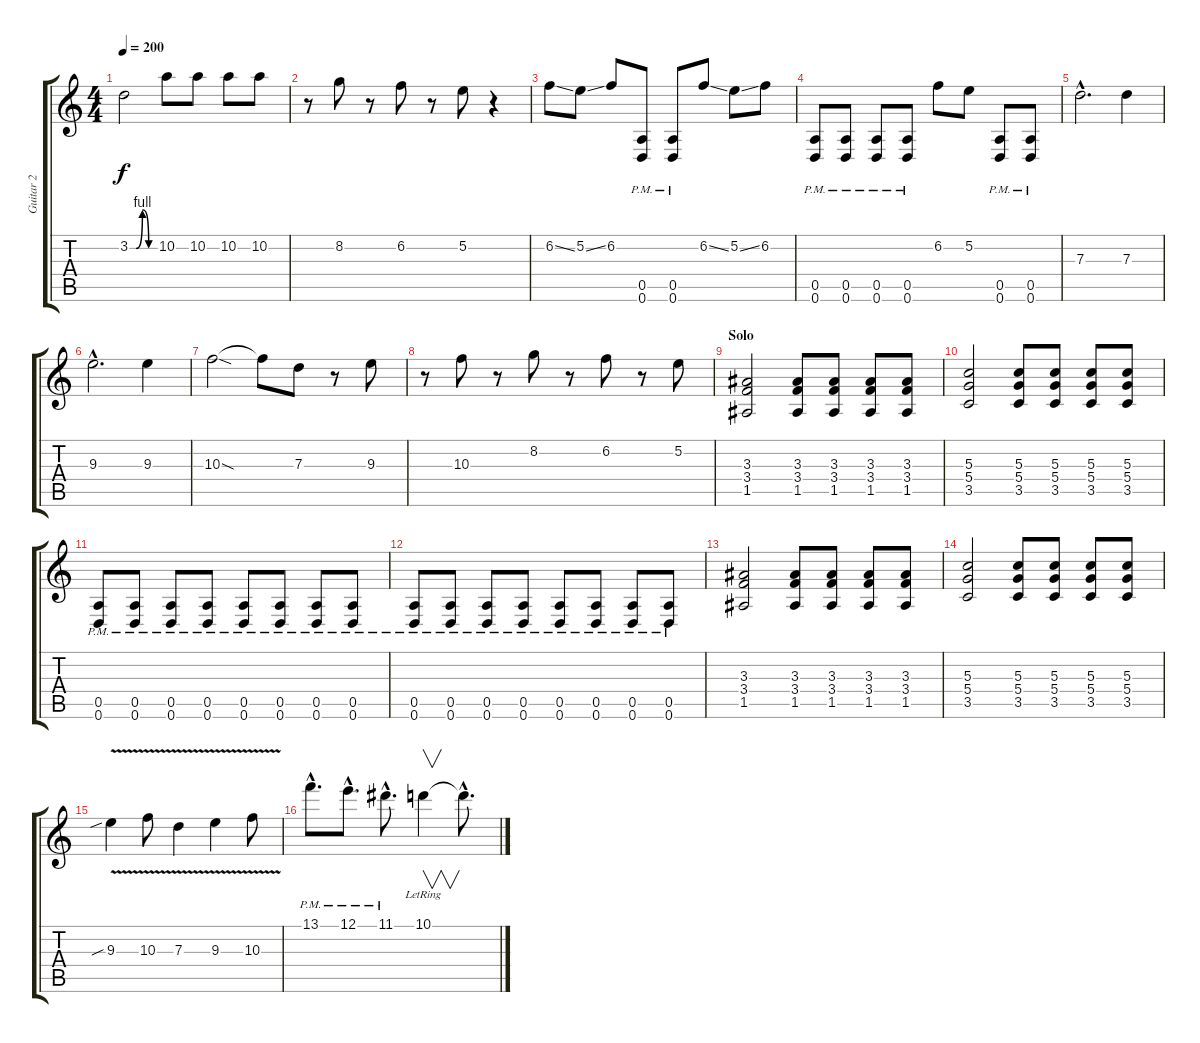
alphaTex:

\track ("Guitar 2" "Guitar 2") {instrument distortionguitar}
\staff {score tabs}
\tuning (E4 B3 G3 D3 A2 D2) {hide}
\ts (4 4)
\tempo 200
\clef g2
\ks c
3.2{be (custom 0 0 15 0 30 4 45 0 60 0)}.2{dy f} 10.2.8 10.2.8 10.2.8 10.2.8 |
r.8 8.2.8 r.8 6.2.8 r.8 5.2.8 r.4 |
6.2{ss}.8 5.2{ss}.8 6.2.8 (0.5{pm} 0.6{pm}).8 (0.5{pm} 0.6{pm}).8 6.2{ss}.8 5.2{ss}.8 6.2.8 |
(0.5{pm} 0.6{pm}).8 (0.5{pm} 0.6{pm}).8 (0.5{pm} 0.6{pm}).8 (0.5{pm} 0.6{pm}).8 6.2.8 5.2.8 (0.5{pm} 0.6{pm}).8 (0.5{pm} 0.6{pm}).8 |
7.3{hac}.2{d} 7.3.4 |
9.3{hac}.2{d} 9.3.4 |
10.3{sod}.2 10.3{t}.8 7.3.8 r.8 9.3.8 |
r.8 10.3.8 r.8 8.2.8 r.8 6.2.8 r.8 5.2.8 |
\section ("" "Solo")
(3.3 3.4 1.5).2 (3.3 3.4 1.5).8 (3.3 3.4 1.5).8 (3.3 3.4 1.5).8 (3.3 3.4 1.5).8 |
(5.3 5.4 3.5).2 (5.3 5.4 3.5).8 (5.3 5.4 3.5).8 (5.3 5.4 3.5).8 (5.3 5.4 3.5).8 |
(0.5{pm} 0.6{pm}).8 (0.5{pm} 0.6{pm}).8 (0.5{pm} 0.6{pm}).8 (0.5{pm} 0.6{pm}).8 (0.5{pm} 0.6{pm}).8 (0.5{pm} 0.6{pm}).8 (0.5{pm} 0.6{pm}).8 (0.5{pm} 0.6{pm}).8 |
(0.5{pm} 0.6{pm}).8 (0.5{pm} 0.6{pm}).8 (0.5{pm} 0.6{pm}).8 (0.5{pm} 0.6{pm}).8 (0.5{pm} 0.6{pm}).8 (0.5{pm} 0.6{pm}).8 (0.5{pm} 0.6{pm}).8 (0.5{pm} 0.6{pm}).8 |
(3.3 3.4 1.5).2 (3.3 3.4 1.5).8 (3.3 3.4 1.5).8 (3.3 3.4 1.5).8 (3.3 3.4 1.5).8 |
(5.3 5.4 3.5).2 (5.3 5.4 3.5).8 (5.3 5.4 3.5).8 (5.3 5.4 3.5).8 (5.3 5.4 3.5).8 |
9.3{v sib}.4{volume 16} 10.3{v}.8 7.3{v}.4 9.3{v}.4 10.3{v}.8 |
13.1{hac pm}.8{d} 12.1{hac pm}.8{d} 11.1{hac pm}.8{d} 10.1{lr}.4{v} 10.1{hac t}.8{d}
